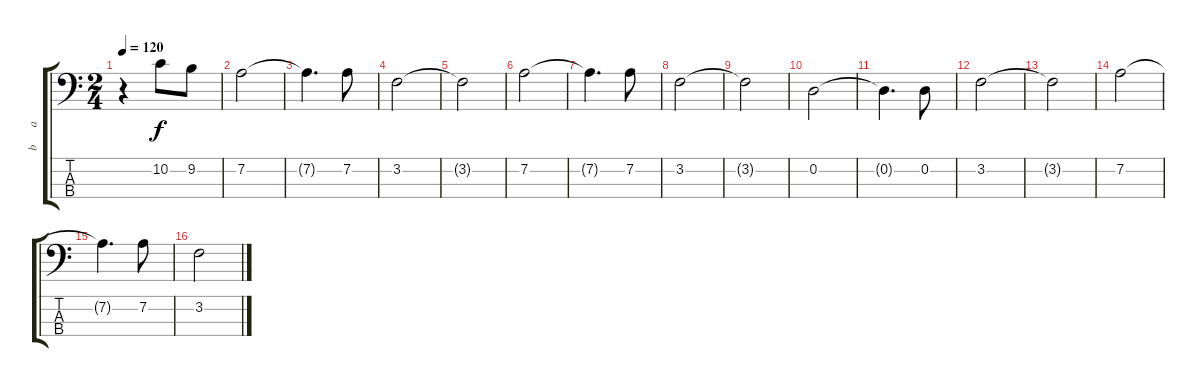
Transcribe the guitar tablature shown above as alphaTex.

\track ("b      a       s      s" "b      a  ") {instrument electricbassfinger}
\staff {score tabs}
\tuning (G2 D2 A1 E1) {hide}
\ts (2 4)
\tempo 120
\clef f4
\ks c
r.4{dy f} 10.2.8 9.2.8 |
7.2.2 |
7.2{t}.4{d} 7.2.8 |
3.2.2 |
3.2{t}.2 |
7.2.2 |
7.2{t}.4{d} 7.2.8 |
3.2.2 |
3.2{t}.2 |
0.2.2 |
0.2{t}.4{d} 0.2.8 |
3.2.2 |
3.2{t}.2 |
7.2.2 |
7.2{t}.4{d} 7.2.8 |
3.2.2
